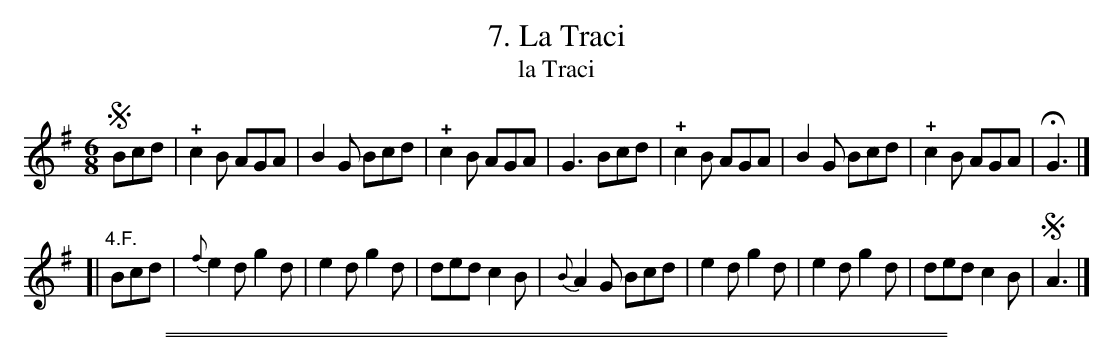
X:1
T: 7. La Traci
T: la Traci
M: 6/8
L: 1/8
K: G
!segno!Bcd |\
!+!c2B AGA | B2G Bcd | !+! c2B AGA | G3 Bcd |\
!+!c2B AGA | B2G Bcd | !+!c2B AGA | HG3 |]
[| "4.F."Bcd |\
{f}e2d g2d | e2d g2d | ded c2B | {B}A2G Bcd |\
e2d g2d | e2d g2d | ded c2B | !segno!A3 |]
